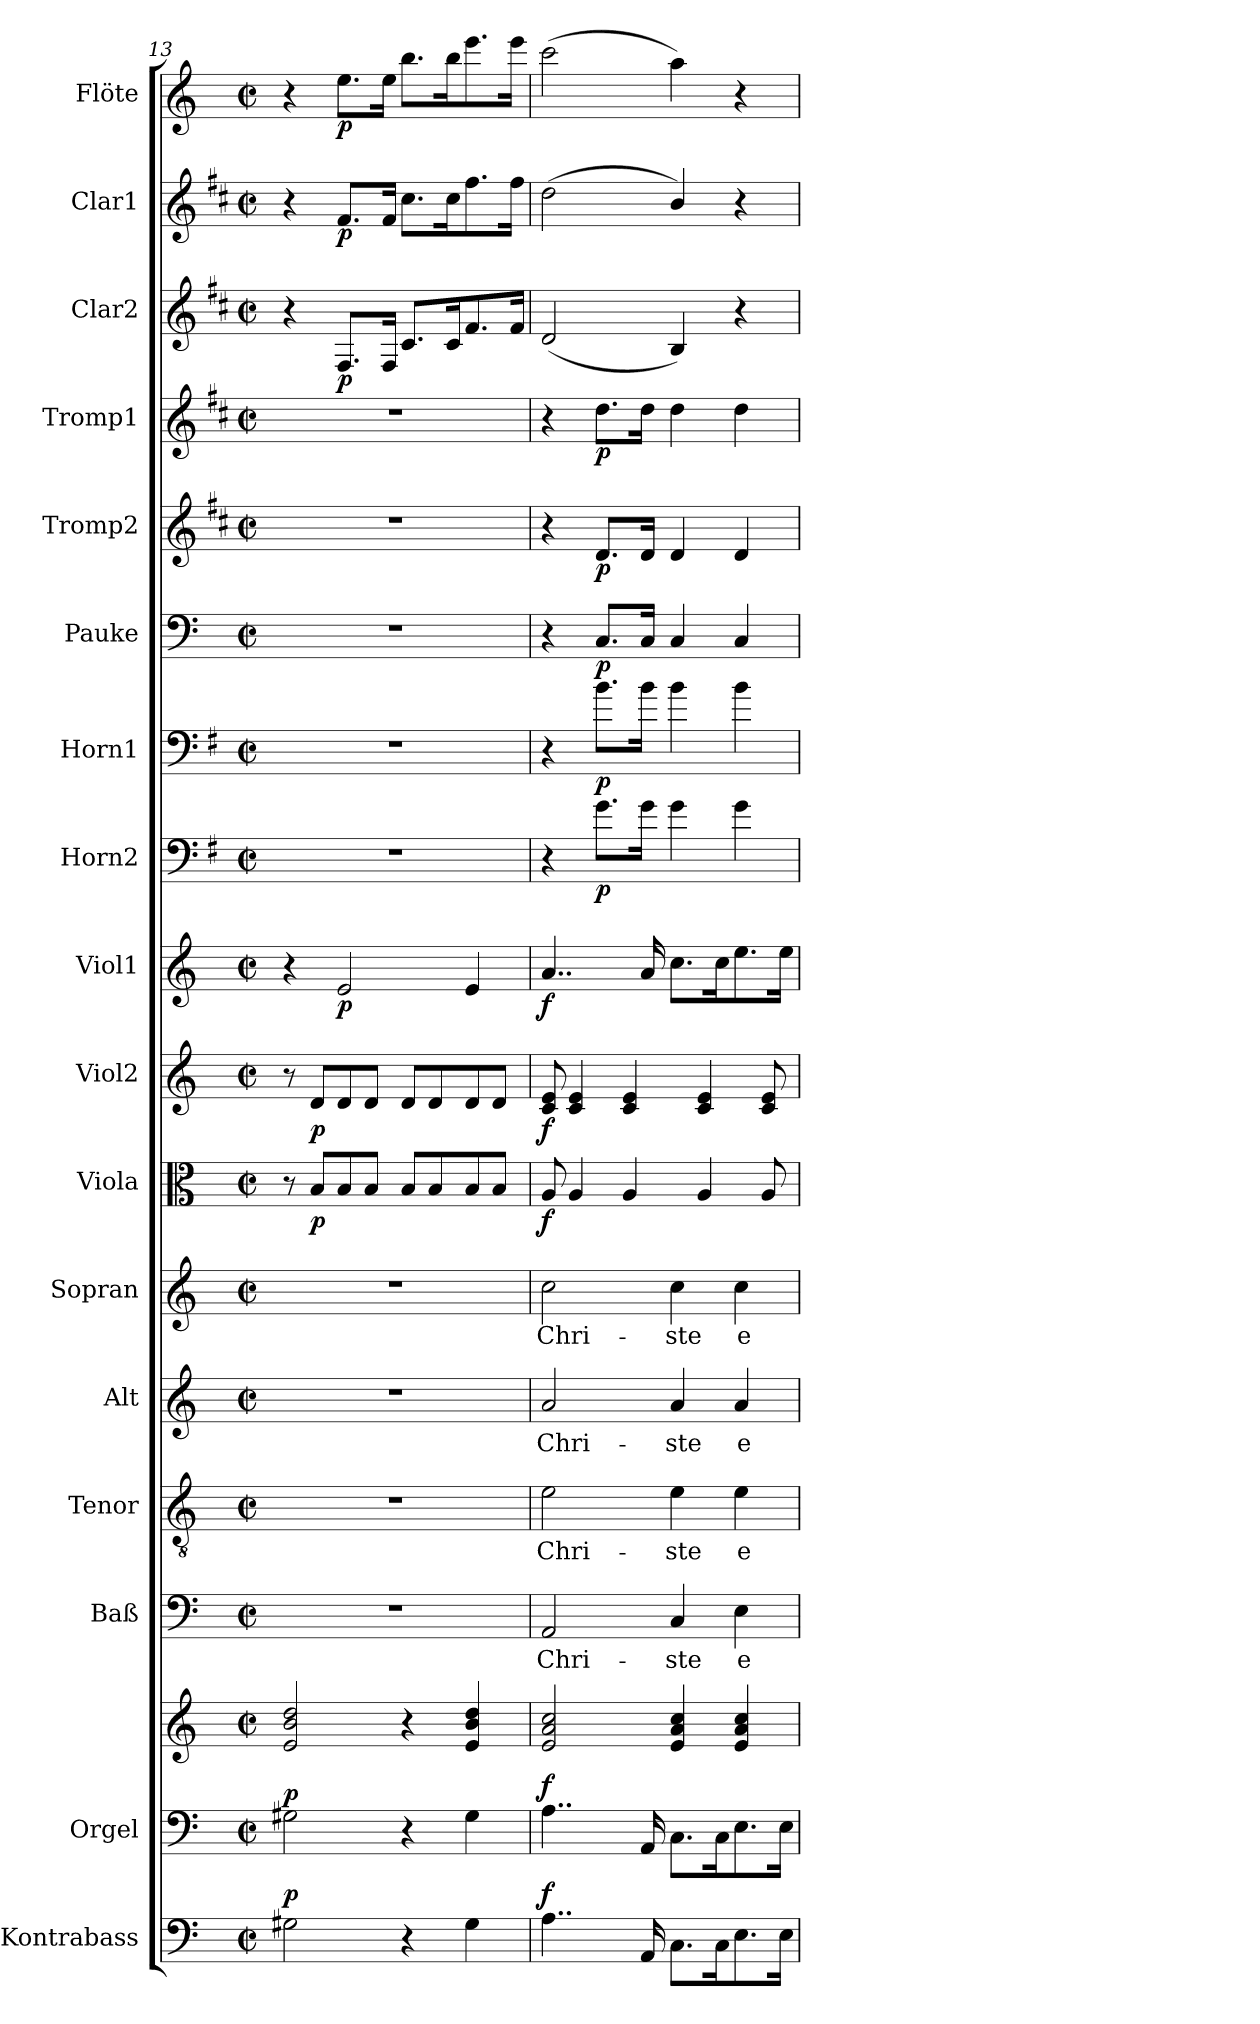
**kern	**dynam	**kern	**kern	**dynam	**kern	**text	**kern	**text	**kern	**text	**kern	**text	**kern	**dynam	**kern	**dynam	**kern	**dynam	**kern	**dynam	**kern	**dynam	**kern	**dynam	**kern	**dynam	**kern	**dynam	**kern	**dynam	**kern	**dynam	**kern	**dynam
*part17	*part17	*part16	*part16	*part16	*part15	*part15	*part14	*part14	*part13	*part13	*part12	*part12	*part11	*part11	*part10	*part10	*part9	*part9	*part8	*part8	*part7	*part7	*part6	*part6	*part5	*part5	*part4	*part4	*part3	*part3	*part2	*part2	*part1	*part1
*staff18	*staff18	*staff17	*staff16	*staff16/17	*staff15	*staff15	*staff14	*staff14	*staff13	*staff13	*staff12	*staff12	*staff11	*staff11	*staff10	*staff10	*staff9	*staff9	*staff8	*staff8	*staff7	*staff7	*staff6	*staff6	*staff5	*staff5	*staff4	*staff4	*staff3	*staff3	*staff2	*staff2	*staff1	*staff1
*I"Kontrabass	*	*I"Orgel	*	*	*I"Baß	*	*I"Tenor	*	*I"Alt	*	*I"Sopran	*	*I"Viola	*	*I"Viol2	*	*I"Viol1	*	*I"Horn2	*	*I"Horn1	*	*I"Pauke	*	*I"Tromp2	*	*I"Tromp1	*	*I"Clar2	*	*I"Clar1	*	*I"Flöte	*
*I'Kb	*	*	*	*	*I'B	*	*I'T	*	*I'A	*	*I'S	*	*I'Vla	*	*I'Vl2	*	*I'Vl1	*	*I'Hr2	*	*I'Hr1	*	*I'Pk	*	*I'Tr2	*	*I'Tr1	*	*I'Cl2	*	*I'Cl1	*	*I'Fl	*
!!LO:PB:g=z
*clefF4	*	*clefF4	*clefG2	*	*clefF4	*	*clefGv2	*	*clefG2	*	*clefG2	*	*clefC3	*	*clefG2	*	*clefG2	*	*clefF4	*	*clefF4	*	*clefF4	*	*clefG2	*	*clefG2	*	*clefG2	*	*clefG2	*	*clefG2	*
*ITrd7c12	*	*	*	*	*	*	*	*	*	*	*	*	*	*	*	*	*	*	*ITrd4c7	*	*ITrd4c7	*	*	*	*ITrd1c2	*	*ITrd1c2	*	*ITrd1c2	*	*ITrd1c2	*	*	*
*k[]	*	*k[]	*k[]	*	*k[]	*	*k[]	*	*k[]	*	*k[]	*	*k[]	*	*k[]	*	*k[]	*	*k[]	*	*k[]	*	*k[]	*	*k[]	*	*k[]	*	*k[]	*	*k[]	*	*k[]	*
*C:	*	*C:	*C:	*	*C:	*	*C:	*	*C:	*	*C:	*	*C:	*	*C:	*	*C:	*	*C:	*	*C:	*	*C:	*	*C:	*	*C:	*	*C:	*	*C:	*	*C:	*
*M2/2	*	*M2/2	*M2/2	*	*M2/2	*	*M2/2	*	*M2/2	*	*M2/2	*	*M2/2	*	*M2/2	*	*M2/2	*	*M2/2	*	*M2/2	*	*M2/2	*	*M2/2	*	*M2/2	*	*M2/2	*	*M2/2	*	*M2/2	*
*met(c|)	*	*met(c|)	*met(c|)	*	*met(c|)	*	*met(c|)	*	*met(c|)	*	*met(c|)	*	*met(c|)	*	*met(c|)	*	*met(c|)	*	*met(c|)	*	*met(c|)	*	*met(c|)	*	*met(c|)	*	*met(c|)	*	*met(c|)	*	*met(c|)	*	*met(c|)	*
=13	=13	=13	=13	=13	=13	=13	=13	=13	=13	=13	=13	=13	=13	=13	=13	=13	=13	=13	=13	=13	=13	=13	=13	=13	=13	=13	=13	=13	=13	=13	=13	=13	=13	=13
!	!LO:DY:a	!	!	!LO:DY:a=2	!	!	!	!	!	!	!	!	!	!	!	!	!	!	!	!	!	!	!	!	!	!	!	!	!	!	!	!	!	!
2GG#X\	p	2G#X\	2e/ 2b/ 2dd/	p	1r	.	1r	.	1r	.	1r	.	8r	.	8r	.	4r	.	1r	.	1r	.	1r	.	1r	.	1r	.	4r	.	4r	.	4r	.
!	!	!	!	!	!	!	!	!	!	!	!	!	!	!LO:DY:b	!	!LO:DY:b	!	!	!	!	!	!	!	!	!	!	!	!	!	!	!	!	!	!
.	.	.	.	.	.	.	.	.	.	.	.	.	8B/L	p	8d/L	p	.	.	.	.	.	.	.	.	.	.	.	.	.	.	.	.	.	.
!	!	!	!	!	!	!	!	!	!	!	!	!	!	!	!	!	!	!LO:DY:b	!	!	!	!	!	!	!	!	!	!	!	!LO:DY:b	!	!LO:DY:b	!	!LO:DY:b
.	.	.	.	.	.	.	.	.	.	.	.	.	8B/	.	8d/	.	2e/	p	.	.	.	.	.	.	.	.	.	.	8.E/L	p	8.e/L	p	8.ee\L	p
.	.	.	.	.	.	.	.	.	.	.	.	.	8B/J	.	8d/J	.	.	.	.	.	.	.	.	.	.	.	.	.	.	.	.	.	.	.
.	.	.	.	.	.	.	.	.	.	.	.	.	.	.	.	.	.	.	.	.	.	.	.	.	.	.	.	.	16E/Jk	.	16e/Jk	.	16ee\Jk	.
4r	.	4r	4r	.	.	.	.	.	.	.	.	.	8B/L	.	8d/L	.	.	.	.	.	.	.	.	.	.	.	.	.	8.B/L	.	8.b\L	.	8.bb\L	.
.	.	.	.	.	.	.	.	.	.	.	.	.	8B/	.	8d/	.	.	.	.	.	.	.	.	.	.	.	.	.	.	.	.	.	.	.
.	.	.	.	.	.	.	.	.	.	.	.	.	.	.	.	.	.	.	.	.	.	.	.	.	.	.	.	.	16B/k	.	16b\k	.	16bb\k	.
4GG#\	.	4G#\	4e/ 4b/ 4dd/	.	.	.	.	.	.	.	.	.	8B/	.	8d/	.	4e/	.	.	.	.	.	.	.	.	.	.	.	8.e/	.	8.ee\	.	8.eee\	.
.	.	.	.	.	.	.	.	.	.	.	.	.	8B/J	.	8d/J	.	.	.	.	.	.	.	.	.	.	.	.	.	.	.	.	.	.	.
.	.	.	.	.	.	.	.	.	.	.	.	.	.	.	.	.	.	.	.	.	.	.	.	.	.	.	.	.	16e/Jk	.	16ee\Jk	.	16eee\Jk	.
=14	=14	=14	=14	=14	=14	=14	=14	=14	=14	=14	=14	=14	=14	=14	=14	=14	=14	=14	=14	=14	=14	=14	=14	=14	=14	=14	=14	=14	=14	=14	=14	=14	=14	=14
!	!LO:DY:a	!	!	!LO:DY:a=2	!	!LO:LY:b	!	!LO:LY:b	!	!LO:LY:b	!	!LO:LY:b	!	!LO:DY:b	!	!LO:DY:b	!	!LO:DY:b	!	!	!	!	!	!	!	!	!	!	!	!	!	!	!	!
4..AA\	f	4..A\	2e/ 2a/ 2cc/	f	2AA/	Chri-	2e\	Chri-	2a/	Chri-	2cc\	Chri-	8A/	f	8c/ 8e/	f	4..a/	f	4r	.	4r	.	4r	.	4r	.	4r	.	(2c/	.	(>2cc\	.	(2ccc\	.
.	.	.	.	.	.	.	.	.	.	.	.	.	4A/	.	4c/ 4e/	.	.	.	.	.	.	.	.	.	.	.	.	.	.	.	.	.	.	.
!	!	!	!	!	!	!	!	!	!	!	!	!	!	!	!	!	!	!	!	!LO:DY:b	!	!LO:DY:b	!	!LO:DY:b	!	!LO:DY:b	!	!LO:DY:b	!	!	!	!	!	!
.	.	.	.	.	.	.	.	.	.	.	.	.	.	.	.	.	.	.	8.c\L	p	8.e\L	p	8.C/L	p	8.c/L	p	8.cc\L	p	.	.	.	.	.	.
.	.	.	.	.	.	.	.	.	.	.	.	.	4A/	.	4c/ 4e/	.	.	.	.	.	.	.	.	.	.	.	.	.	.	.	.	.	.	.
16AAA/	.	16AA/	.	.	.	.	.	.	.	.	.	.	.	.	.	.	16a/	.	16c\Jk	.	16e\Jk	.	16C/Jk	.	16c/Jk	.	16cc\Jk	.	.	.	.	.	.	.
!	!	!	!	!	!	!LO:LY:b	!	!LO:LY:b	!	!LO:LY:b	!	!LO:LY:b	!	!	!	!	!	!	!	!	!	!	!	!	!	!	!	!	!	!	!	!	!	!
8.CC\L	.	8.C\L	4e/ 4a/ 4cc/	.	4C/	-ste	4e\	-ste	4a/	-ste	4cc\	-ste	.	.	.	.	8.cc\L	.	4c\	.	4e\	.	4C/	.	4c/	.	4cc\	.	4A/)	.	4a/)	.	4aa\)	.
.	.	.	.	.	.	.	.	.	.	.	.	.	4A/	.	4c/ 4e/	.	.	.	.	.	.	.	.	.	.	.	.	.	.	.	.	.	.	.
16CC\k	.	16C\k	.	.	.	.	.	.	.	.	.	.	.	.	.	.	16cc\k	.	.	.	.	.	.	.	.	.	.	.	.	.	.	.	.	.
!	!	!	!	!	!	!LO:LY:b	!	!LO:LY:b	!	!LO:LY:b	!	!LO:LY:b	!	!	!	!	!	!	!	!	!	!	!	!	!	!	!	!	!	!	!	!	!	!
8.EE\	.	8.E\	4e/ 4a/ 4cc/	.	4E\	e-	4e\	e-	4a/	e-	4cc\	e-	.	.	.	.	8.ee\	.	4c\	.	4e\	.	4C/	.	4c/	.	4cc\	.	4r	.	4r	.	4r	.
.	.	.	.	.	.	.	.	.	.	.	.	.	8A/	.	8c/ 8e/	.	.	.	.	.	.	.	.	.	.	.	.	.	.	.	.	.	.	.
16EE\Jk	.	16E\Jk	.	.	.	.	.	.	.	.	.	.	.	.	.	.	16ee\Jk	.	.	.	.	.	.	.	.	.	.	.	.	.	.	.	.	.
=	=	=	=	=	=	=	=	=	=	=	=	=	=	=	=	=	=	=	=	=	=	=	=	=	=	=	=	=	=	=	=	=	=	=
*-	*-	*-	*-	*-	*-	*-	*-	*-	*-	*-	*-	*-	*-	*-	*-	*-	*-	*-	*-	*-	*-	*-	*-	*-	*-	*-	*-	*-	*-	*-	*-	*-	*-	*-
